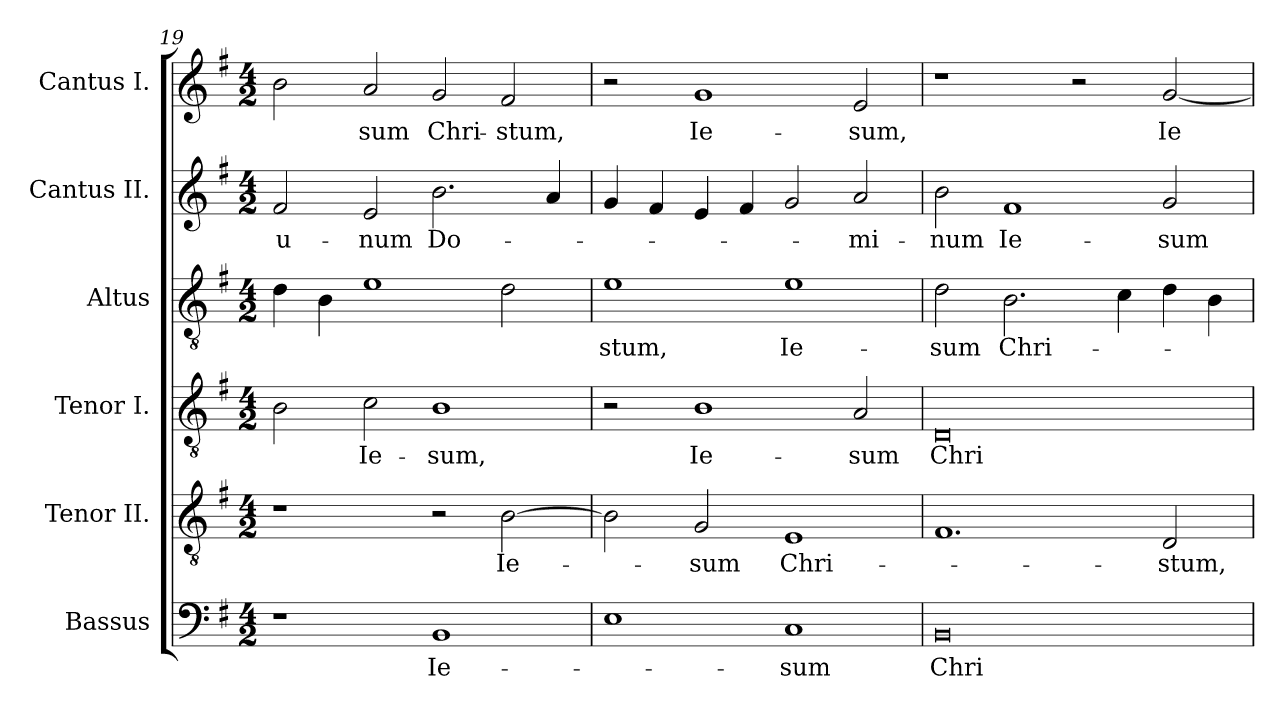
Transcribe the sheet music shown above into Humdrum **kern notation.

**kern	**text	**kern	**text	**kern	**text	**kern	**text	**kern	**text	**kern	**text
*part6	*part6	*part5	*part5	*part4	*part4	*part3	*part3	*part2	*part2	*part1	*part1
*staff6	*staff6	*staff5	*staff5	*staff4	*staff4	*staff3	*staff3	*staff2	*staff2	*staff1	*staff1
*I"Bassus	*	*I"Tenor II.	*	*I"Tenor I.	*	*I"Altus	*	*I"Cantus II.	*	*I"Cantus I.	*
*I'B.	*	*I'T. II.	*	*I'T. I.	*	*I'A.	*	*I'C. II	*	*I'C. I	*
*clefF4	*	*clefGv2	*	*clefGv2	*	*clefGv2	*	*clefG2	*	*clefG2	*
*	*	*ITrd7c12	*	*ITrd7c12	*	*ITrd7c12	*	*	*	*	*
*k[f#]	*	*k[f#]	*	*k[f#]	*	*k[f#]	*	*k[f#]	*	*k[f#]	*
*G:	*	*G:	*	*G:	*	*G:	*	*G:	*	*G:	*
*M4/2	*	*M4/2	*	*M4/2	*	*M4/2	*	*M4/2	*	*M4/2	*
=19	=19	=19	=19	=19	=19	=19	=19	=19	=19	=19	=19
!	!	!	!	!	!	!	!	!	!LO:LY:b:color=#000000	!	!
1r	.	1r	.	2BBi\	.	4Di\	.	2f#i/	u-	2bi\	.
.	.	.	.	.	.	4BBi\	.	.	.	.	.
!	!	!	!	!	!LO:LY:b:color=#000000	!	!	!	!	!	!
!	!	!	!	!	!	!	!	!	!LO:LY:b:color=#000000	!	!
!	!	!	!	!	!	!	!	!	!	!	!LO:LY:b:color=#000000
.	.	.	.	2Ci\	Ie-	1Ei	.	2ei/	-num	2ai/	-sum
!	!LO:LY:b:color=#000000	!	!	!	!	!	!	!	!	!	!
!	!	!	!	!	!LO:LY:b:color=#000000	!	!	!	!	!	!
!	!	!	!	!	!	!	!	!	!LO:LY:b:color=#000000	!	!
!	!	!	!	!	!	!	!	!	!	!	!LO:LY:b:color=#000000
1BBi	Ie-	2r	.	1BBi	-sum,	.	.	2.bi\	Do-	2gi/	Chri-
!	!	!	!LO:LY:b:color=#000000	!	!	!	!	!	!	!	!
!	!	!	!	!	!	!	!	!	!	!	!LO:LY:b:color=#000000
.	.	[2BBi\	Ie-	.	.	2Di\	.	.	.	2f#i/	-stum,
.	.	.	.	.	.	.	.	4ai/	.	.	.
=20	=20	=20	=20	=20	=20	=20	=20	=20	=20	=20	=20
!	!	!	!	!	!	!	!LO:LY:b:color=#000000	!	!	!	!
1Ei	.	2BBi\]	.	2r	.	1Ei	-stum,	4gi/	.	2r	.
.	.	.	.	.	.	.	.	4f#i/	.	.	.
!	!	!	!LO:LY:b:color=#000000	!	!	!	!	!	!	!	!
!	!	!	!	!	!LO:LY:b:color=#000000	!	!	!	!	!	!
!	!	!	!	!	!	!	!	!	!	!	!LO:LY:b:color=#000000
.	.	2GGi/	-sum	1BBi	Ie-	.	.	4ei/	.	1gi	Ie-
.	.	.	.	.	.	.	.	4f#i/	.	.	.
!	!LO:LY:b:color=#000000	!	!	!	!	!	!	!	!	!	!
!	!	!	!LO:LY:b:color=#000000	!	!	!	!	!	!	!	!
!	!	!	!	!	!	!	!LO:LY:b:color=#000000	!	!	!	!
1Ci	-sum	1EEi	Chri-	.	.	1Ei	Ie-	2gi/	.	.	.
!	!	!	!	!	!LO:LY:b:color=#000000	!	!	!	!	!	!
!	!	!	!	!	!	!	!	!	!LO:LY:b:color=#000000	!	!
!	!	!	!	!	!	!	!	!	!	!	!LO:LY:b:color=#000000
.	.	.	.	2AAi/	-sum	.	.	2ai/	-mi-	2ei/	-sum,
!!LO:LB:g=z
=21	=21	=21	=21	=21	=21	=21	=21	=21	=21	=21	=21
!	!LO:LY:b:color=#000000	!	!	!	!	!	!	!	!	!	!
!	!	!	!	!	!LO:LY:b:color=#000000	!	!	!	!	!	!
!	!	!	!	!	!	!	!LO:LY:b:color=#000000	!	!	!	!
!	!	!	!	!	!	!	!	!	!LO:LY:b:color=#000000	!	!
0BBi	Chri-	1.FF#i	.	0DDi	Chri-	2Di\	-sum	2bi\	-num	1r	.
!	!	!	!	!	!	!	!LO:LY:b:color=#000000	!	!	!	!
!	!	!	!	!	!	!	!	!	!LO:LY:b:color=#000000	!	!
.	.	.	.	.	.	2.BBi\	Chri-	1f#i	Ie-	.	.
.	.	.	.	.	.	.	.	.	.	2r	.
.	.	.	.	.	.	4Ci\	.	.	.	.	.
!	!	!	!LO:LY:b:color=#000000	!	!	!	!	!	!	!	!
!	!	!	!	!	!	!	!	!	!LO:LY:b:color=#000000	!	!
!	!	!	!	!	!	!	!	!	!	!	!LO:LY:b:color=#000000
.	.	2DDi/	-stum,	.	.	4Di\	.	2gi/	-sum	[2gi/	Ie-
.	.	.	.	.	.	4BBi\	.	.	.	.	.
=	=	=	=	=	=	=	=	=	=	=	=
*-	*-	*-	*-	*-	*-	*-	*-	*-	*-	*-	*-
